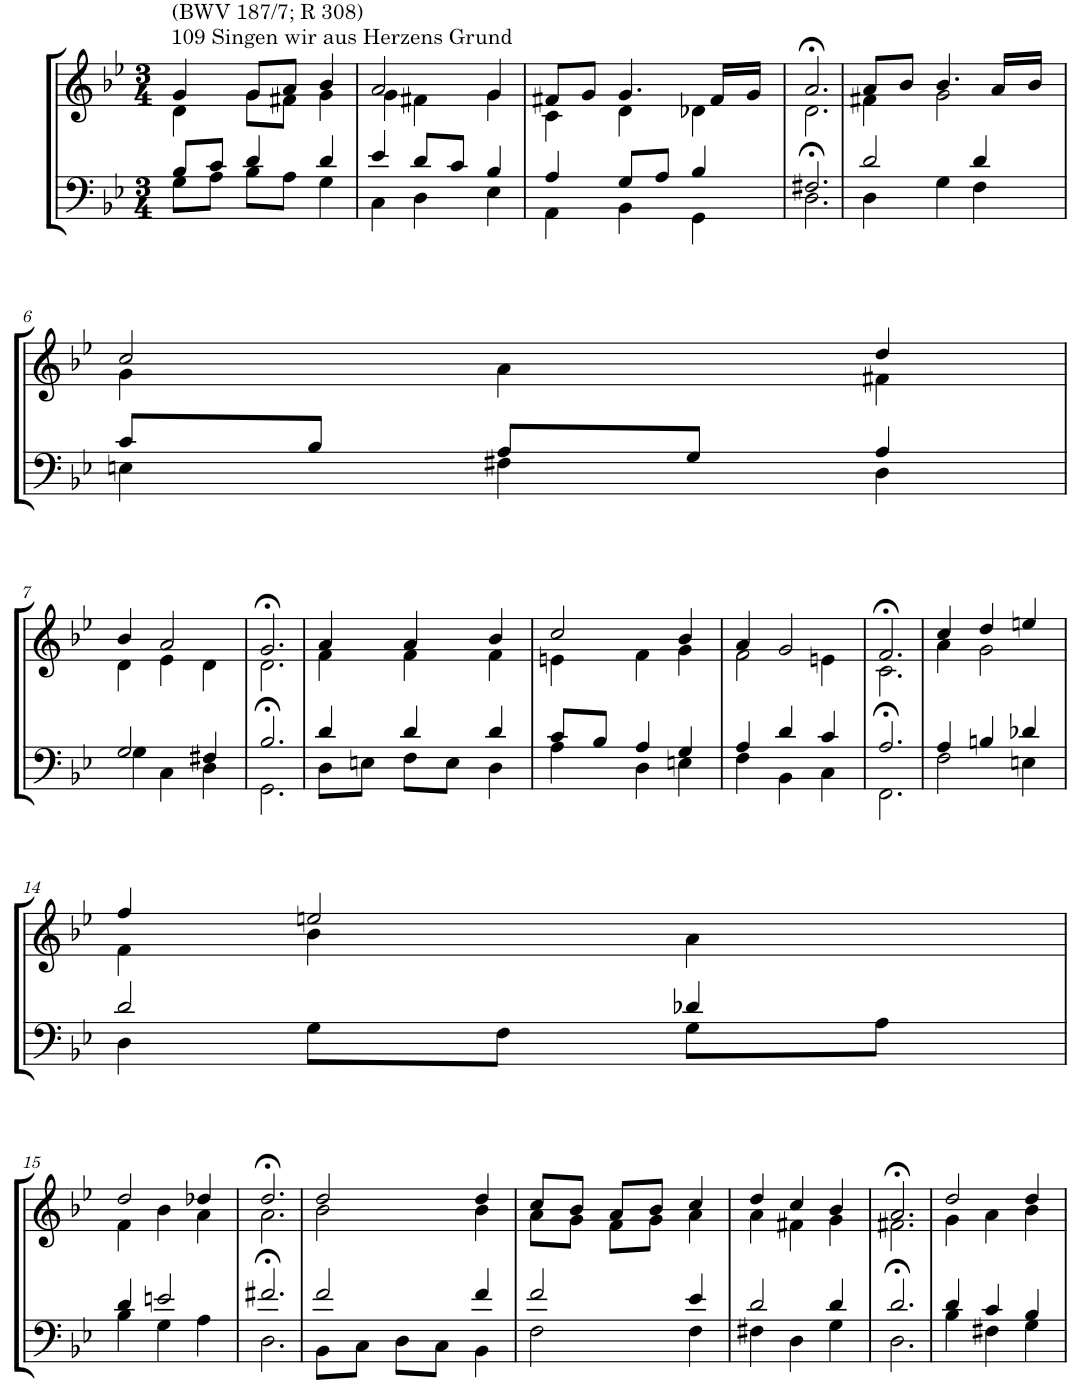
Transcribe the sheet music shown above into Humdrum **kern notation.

**kern	**kern
*part2	*part1
*staff2	*staff1
*I"Tenor/Baß	*I"Sopran/Alt
*clefF4	*clefG2
*k[b-e-]	*k[b-e-]
*M3/4	*M3/4
=1	=1
*^	*^
!	!	!LO:TX:a:t=109 Singen wir aus Herzens Grund	!
!	!	!LO:TX:a:t=(BWV 187/7; R 308)	!
8B-/L	8G\L	4g/	4d\
8c/J	8A\J	.	.
4d/	8B-\L	8g/L	8g\L
.	8A\J	8a/J	8f#X\J
4d/	4G\	4b-/	4g\
=2	=2	=2	=2
4e-/	4C\	2a/	4g\
8d/L	4D\	.	4f#X\
8c/J	.	.	.
4B-/	4E-\	4g/	4g\
=3	=3	=3	=3
4A/	4AA\	8f#X/L	4c\
.	.	8g/J	.
8G/L	4BB-\	4.g/	4d\
8A/J	.	.	.
4B-/	4GG\	.	4d-X\
.	.	16f#/LL	.
.	.	16g/JJ	.
=4	=4	=4	=4
2.F#X/	2.D>\	2.a>/	2.d\
=5	=5	=5	=5
2d/	4D\	8a/L	4f#X\
.	.	8b-/J	.
.	4G\	4.b-/	2g\
4d/	4F\	.	.
.	.	16a/LL	.
.	.	16b-/JJ	.
!!LO:LB:g=z	!!
=6	=6	=6	=6
8c/L	4En\	2cc/	4g\
8B-/J	.	.	.
8A/L	4F#X\	.	4a\
8G/J	.	.	.
4A/	4D\	4dd/	4f#X\
!!LO:LB:g=z	!!
=7	=7	=7	=7
2G/	4G\	4b-/	4d\
.	4C\	2a/	4e-\
4F#X/	4D\	.	4d\
=8	=8	=8	=8
2.B-/	2.GG>\	2.g>/	2.d\
=9	=9	=9	=9
4d/	8D\L	4a/	4f\
.	8En\J	.	.
4d/	8F\L	4a/	4f\
.	8E\J	.	.
4d/	4D\	4b-/	4f\
=10	=10	=10	=10
8c/L	4A\	2cc/	4en\
8B-/J	.	.	.
4A/	4D\	.	4f\
4G/	4En\	4b-/	4g\
=11	=11	=11	=11
4A/	4F\	4a/	2f\
4d/	4BB-\	2g/	.
4c/	4C\	.	4en\
=12	=12	=12	=12
2.A/	2.FF>\	2.f>/	2.c\
=13	=13	=13	=13
4A/	2F\	4cc/	4a\
4Bn/	.	4dd/	2g\
4d-X/	4En\	4een/	.
!!LO:LB:g=z	!!
=14	=14	=14	=14
2d/	4D\	4ff/	4f\
.	8G\L	2een/	4b-\
.	8F\J	.	.
4d-X/	8G\L	.	4a\
.	8A\J	.	.
!!LO:LB:g=z	!!
=15	=15	=15	=15
4d/	4B-\	2dd/	4f\
2en/	4G\	.	4b-\
.	4A\	4dd-X/	4a\
=16	=16	=16	=16
2.f#X/	2.D>\	2.dd>/	2.a\
=17	=17	=17	=17
2f/	8BB-\L	2dd/	2b-\
.	8C\J	.	.
.	8D\L	.	.
.	8C\J	.	.
4f/	4BB-\	4dd/	4b-\
=18	=18	=18	=18
2f/	2F\	8cc/L	8a\L
.	.	8b-/J	8g\J
.	.	8a/L	8f\L
.	.	8b-/J	8g\J
4e-/	4F\	4cc/	4a\
=19	=19	=19	=19
2d/	4F#X\	4dd/	4a\
.	4D\	4cc/	4f#X\
4d/	4G\	4b-/	4g\
=20	=20	=20	=20
2.d/	2.D>\	2.a>/	2.f#X\
=21	=21	=21	=21
4d/	4B-\	2dd/	4g\
4c/	4F#X\	.	4a\
4B-/	4G\	4dd/	4b-\
*v	*v	*	*
*	*v	*v
=	=
*-	*-
